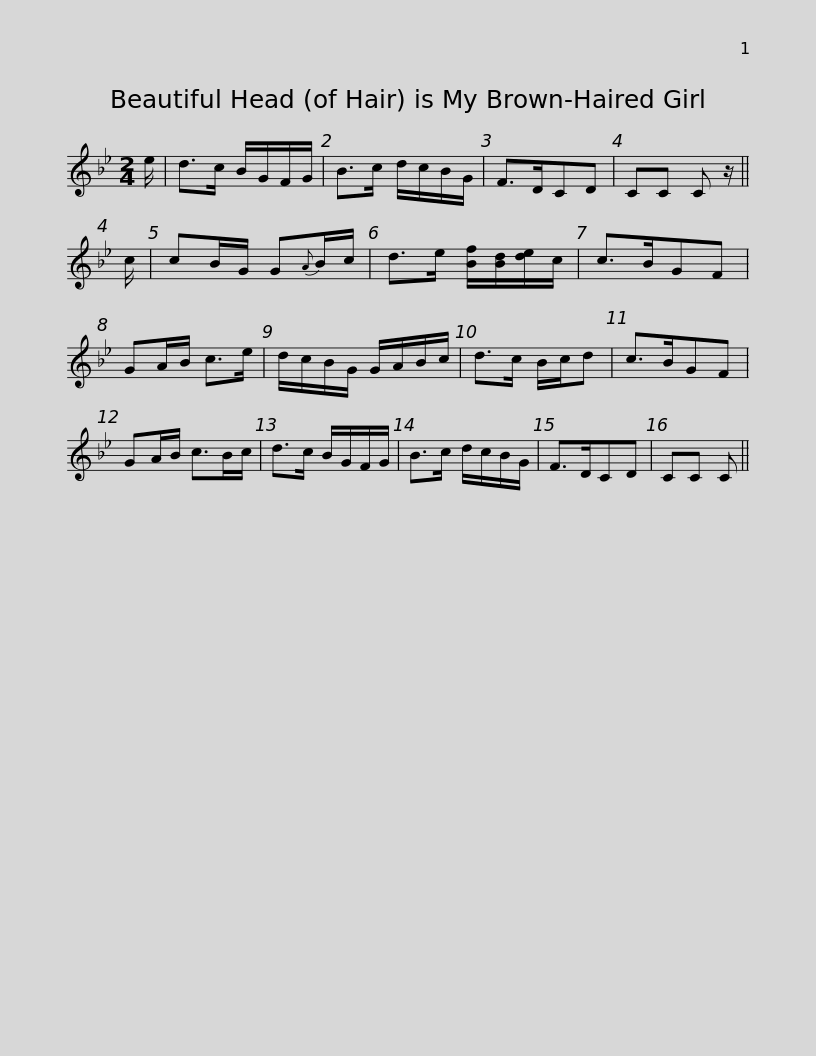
X:1
L:1/8
M:2/4
I:linebreak $
K:Bb
V:1 treble
V:1
 e/ | d>c B/G/F/G/ | B>c d/c/B/G/ | F>DCD | CC C z/ || %5
 c/ | cB/G/ G{A}B/c/ | d>e [Bf]/[Bd]/[de]/c/ | c>BGF |$ GA/B/ c>e | %10
 d/c/B/G/ G/A/B/c/ | d>c B/c/d | c>BGF | GA/B/ c>Bc/ | d>c B/G/F/G/ | %15
 B>c d/c/B/G/ | F>DCD |$ CC C || %18
